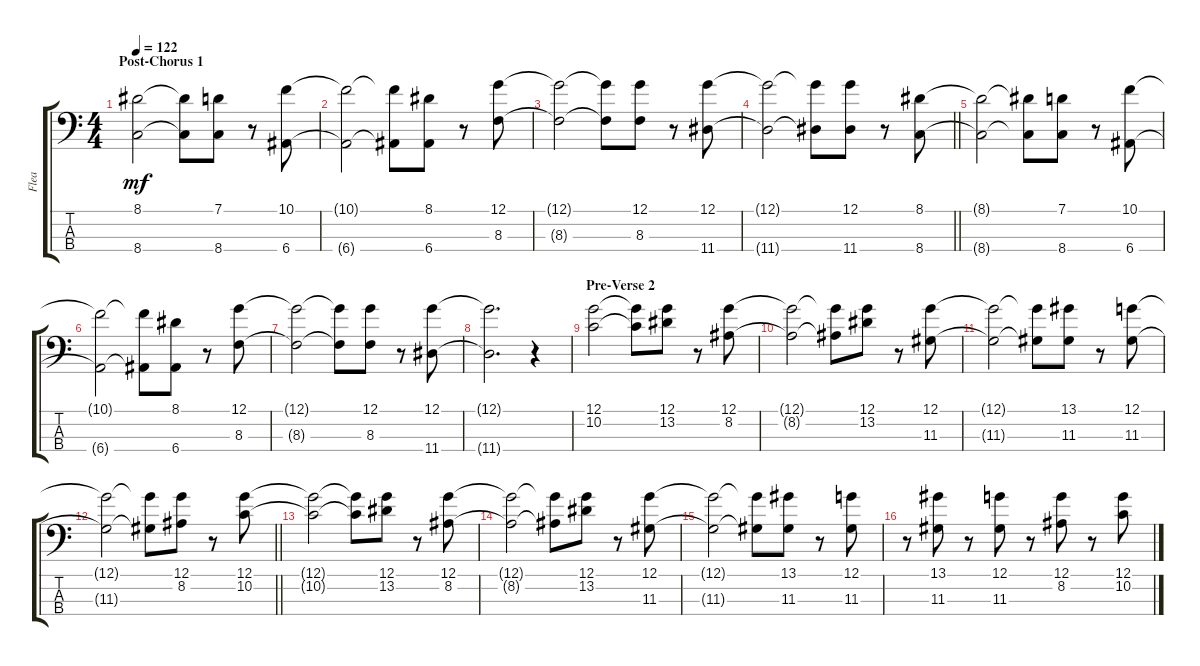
\track ("Flea" "Flea") {instrument electricbassfinger}
\staff {score tabs}
\tuning (G2 D2 A1 E1) {hide}
\ts (4 4)
\section ("" "Post-Chorus 1")
\tempo 122
\clef f4
\ks c
(8.1{t} 8.4{t}).2{dy mf} (8.1{t} 8.4{t}).8 (7.1 8.4).8 r.8 (10.1 6.4).8 |
(10.1{t} 6.4{t}).2 (10.1{t} 6.4{t}).8 (8.1 6.4).8 r.8 (12.1 8.3).8 |
(12.1{t} 8.3{t}).2 (12.1{t} 8.3{t}).8 (12.1 8.3).8 r.8 (12.1 11.4).8 |
\barLineRight lightlight
(12.1{t} 11.4{t}).2 (12.1{t} 11.4{t}).8 (12.1 11.4).8 r.8 (8.1 8.4).8 |
(8.1{t} 8.4{t}).2 (8.1{t} 8.4{t}).8 (7.1 8.4).8 r.8 (10.1 6.4).8 |
(10.1{t} 6.4{t}).2 (10.1{t} 6.4{t}).8 (8.1 6.4).8 r.8 (12.1 8.3).8 |
(12.1{t} 8.3{t}).2 (12.1{t} 8.3{t}).8 (12.1 8.3).8 r.8 (12.1 11.4).8 |
(12.1{t} 11.4{t}).2{d} r.4 |
\section ("" "Pre-Verse 2")
(12.1 10.2).2 (12.1{t} 10.2{t}).8 (12.1 13.2).8 r.8 (12.1 8.2).8 |
(12.1{t} 8.2{t}).2 (12.1{t} 8.2{t}).8 (12.1 13.2).8 r.8 (12.1 11.3).8 |
(12.1{t} 11.3{t}).2 (12.1{t} 11.3{t}).8 (13.1 11.3).8 r.8 (12.1 11.3).8 |
\barLineRight lightlight
(12.1{t} 11.3{t}).2 (12.1{t} 11.3{t}).8 (12.1 8.2).8 r.8 (12.1 10.2).8 |
(12.1{t} 10.2{t}).2 (12.1{t} 10.2{t}).8 (12.1 13.2).8 r.8 (12.1 8.2).8 |
(12.1{t} 8.2{t}).2 (12.1{t} 8.2{t}).8 (12.1 13.2).8 r.8 (12.1 11.3).8 |
(12.1{t} 11.3{t}).2 (12.1{t} 11.3{t}).8 (13.1 11.3).8 r.8 (12.1 11.3).8 |
r.8 (13.1 11.3).8 r.8 (12.1 11.3).8 r.8 (12.1 8.2).8 r.8 (12.1 10.2).8
